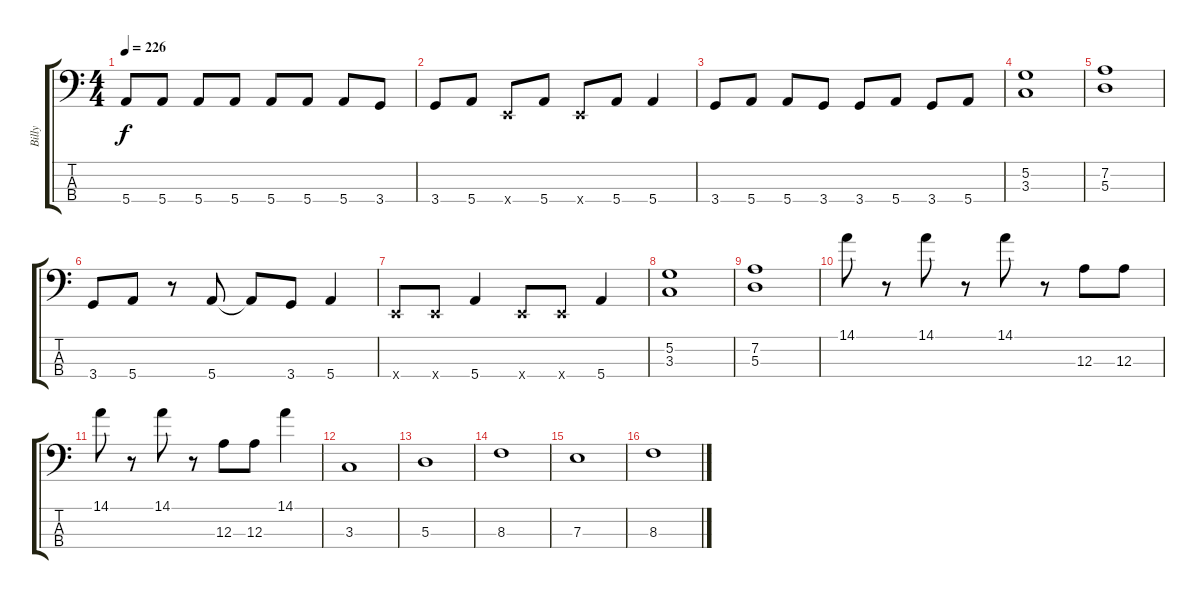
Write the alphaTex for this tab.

\track ("Billy" "Billy") {instrument electricbassfinger}
\staff {score tabs}
\tuning (G2 D2 A1 E1) {hide}
\ts (4 4)
\tempo 226
\clef f4
\ks c
5.4.8{dy f} 5.4.8 5.4.8 5.4.8 5.4.8 5.4.8 5.4.8 3.4.8 |
3.4.8 5.4.8 0.4{x}.8 5.4.8 0.4{x}.8 5.4.8 5.4.4 |
3.4.8 5.4.8 5.4.8 3.4.8 3.4.8 5.4.8 3.4.8 5.4.8 |
(5.2 3.3).1 |
(7.2 5.3).1 |
3.4.8 5.4.8 r.8 5.4.8 5.4{t}.8 3.4.8 5.4.4 |
0.4{x}.8 0.4{x}.8 5.4.4 0.4{x}.8 0.4{x}.8 5.4.4 |
(5.2 3.3).1 |
(7.2 5.3).1 |
14.1.8 r.8 14.1.8 r.8 14.1.8 r.8 12.3.8 12.3.8 |
14.1.8 r.8 14.1.8 r.8 12.3.8 12.3.8 14.1.4 |
3.3.1 |
5.3.1 |
8.3.1 |
7.3.1 |
8.3.1
